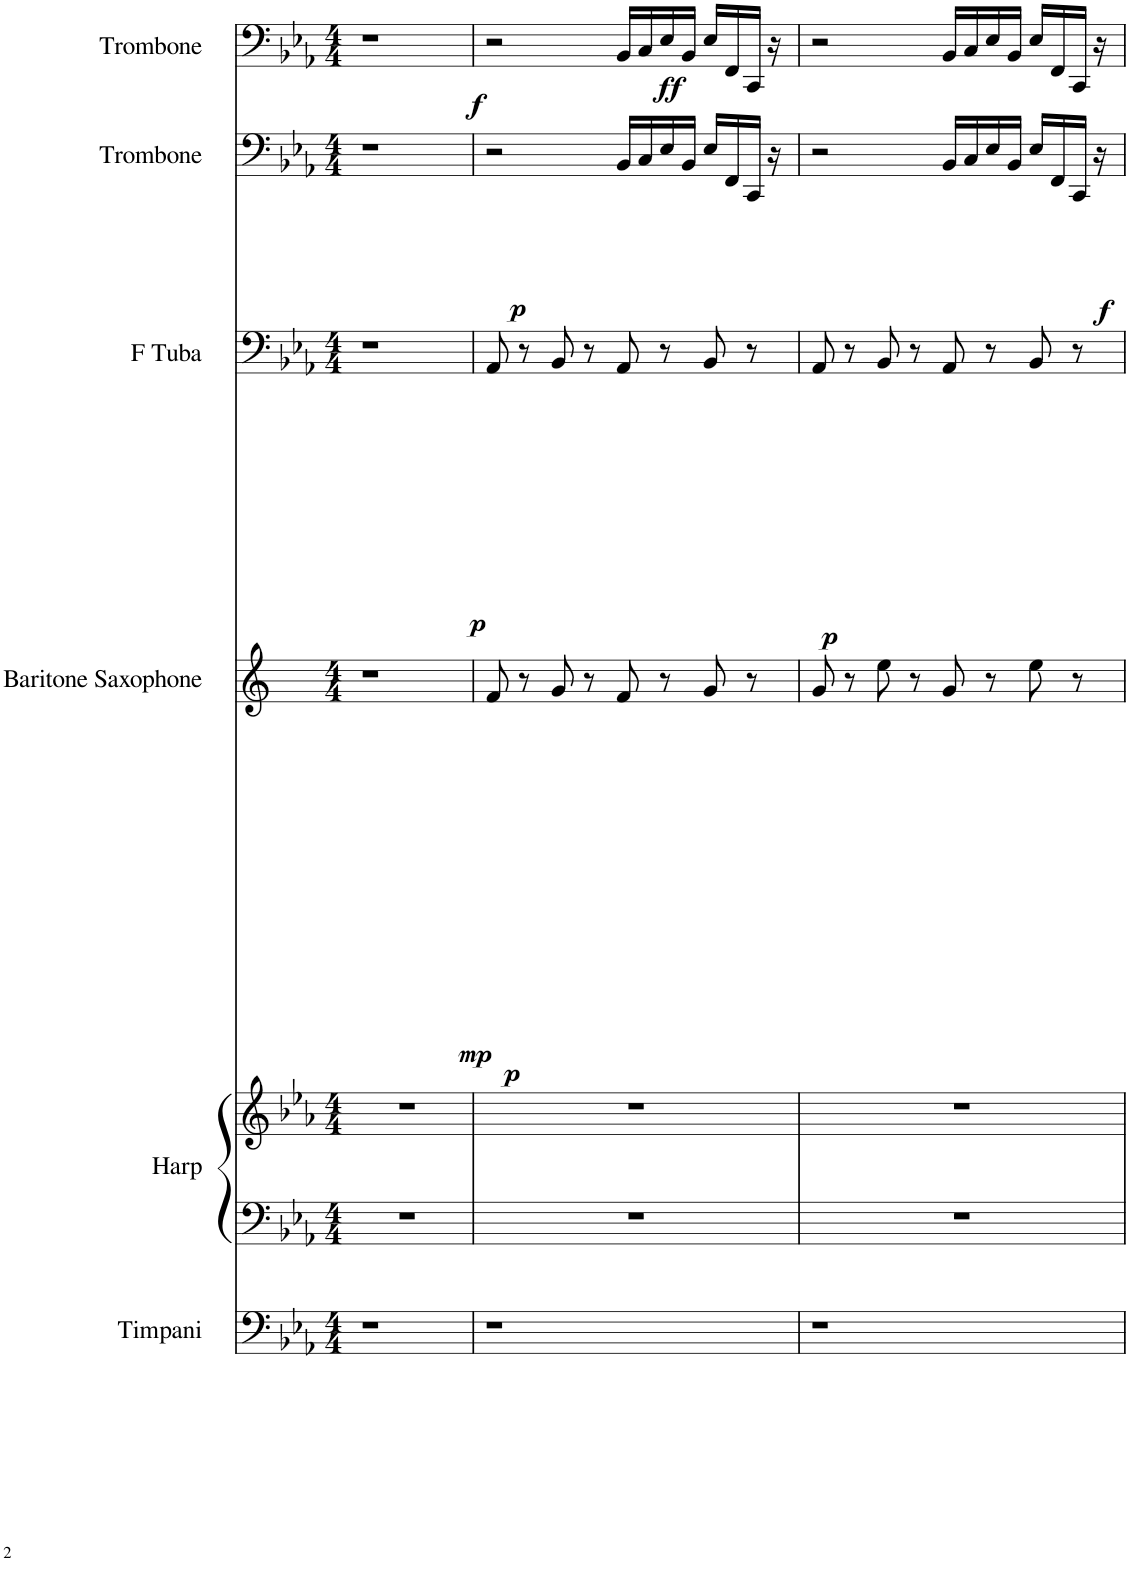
**kern	**dynam	**kern	**kern	**kern	**dynam	**kern	**dynam	**kern	**dynam	**kern	**dynam
*part6	*part6	*part5	*part5	*part4	*part4	*part3	*part3	*part2	*part2	*part1	*part1
*staff7	*staff7	*staff6	*staff5	*staff4	*staff4	*staff3	*staff3	*staff2	*staff2	*staff1	*staff1
*I"Timpani	*	*I"Harp	*	*I"Baritone Saxophone	*	*I"F Tuba	*	*I"Trombone	*	*I"Trombone	*
*I'Timp.	*	*I'Hrp.	*	*I'Bar. Sax.	*	*I'F Tu.	*	*I'Trb.	*	*I'Trb.	*
*clefF4	*	*clefF4	*clefG2	*clefG2	*	*clefF4	*	*clefF4	*	*clefF4	*
*	*	*	*	*Trd12c21	*	*	*	*	*	*	*
*k[b-e-a-]	*	*k[b-e-a-]	*k[b-e-a-]	*k[]	*	*k[b-e-a-]	*	*k[b-e-a-]	*	*k[b-e-a-]	*
*M4/4	*	*M4/4	*M4/4	*M4/4	*	*M4/4	*	*M4/4	*	*M4/4	*
=1	=1	=1	=1	=1	=1	=1	=1	=1	=1	=1	=1
!	!LO:DY:b	!	!	!	!LO:DY:b	!	!LO:DY:b	!	!	!	!LO:DY:b
*	*	*	*	*	*	*	*	*^	*	*^	*
1r	mp	1r	1r	1r	mp	1r	p	1r	4ryy	.	1r	2...ryy	f
!	!	!	!	!	!	!	!	!	!	!LO:DY:b	!	!	!
.	.	.	.	.	.	.	.	.	2.ryy	p	.	.	.
!	!	!	!	!	!	!	!	!	!	!	!	!	!LO:DY:b
.	.	.	.	.	.	.	.	.	.	.	.	16ryy	ff
=2	=2	=2	=2	=2	=2	=2	=2	=2	=2	=2	=2	=2	=2
!	!	!	!	!	!LO:DY:b	!	!	!	!	!	!	!	!
*	*	*	*	*	*	*	*	*v	*v	*	*	*	*
*	*	*	*	*	*	*	*	*	*	*v	*v	*
1r	.	1r	1r	8f/	p	8AA-/	.	2r	.	2r	.
.	.	.	.	8r	.	8r	.	.	.	.	.
.	.	.	.	8g/	.	8BB-/	.	.	.	.	.
.	.	.	.	8r	.	8r	.	.	.	.	.
.	.	.	.	8f/	.	8AA-/	.	16BB-/LL	.	16BB-/LL	.
.	.	.	.	.	.	.	.	16C/	.	16C/	.
.	.	.	.	8r	.	8r	.	16E-/	.	16E-/	.
.	.	.	.	.	.	.	.	16BB-/JJ	.	16BB-/JJ	.
.	.	.	.	8g/	.	8BB-/	.	16E-/LL	.	16E-/LL	.
.	.	.	.	.	.	.	.	16FF/	.	16FF/	.
.	.	.	.	8r	.	8r	.	16CC/JJ	.	16CC/JJ	.
.	.	.	.	.	.	.	.	16r	.	16r	.
=3	=3	=3	=3	=3	=3	=3	=3	=3	=3	=3	=3
!	!	!	!	!	!	!	!LO:DY:b	!	!	!	!
1r	.	1r	1r	8g/	.	8AA-/	p	2r	.	2r	.
.	.	.	.	8r	.	8r	.	.	.	.	.
.	.	.	.	8ee\	.	8BB-/	.	.	.	.	.
.	.	.	.	8r	.	8r	.	.	.	.	.
!	!	!	!	!	!	!	!	!	!LO:DY:b	!	!
.	.	.	.	8g/	.	8AA-/	.	16BB-/LL	f	16BB-/LL	.
.	.	.	.	.	.	.	.	16C/	.	16C/	.
.	.	.	.	8r	.	8r	.	16E-/	.	16E-/	.
.	.	.	.	.	.	.	.	16BB-/JJ	.	16BB-/JJ	.
.	.	.	.	8ee\	.	8BB-/	.	16E-/LL	.	16E-/LL	.
.	.	.	.	.	.	.	.	16FF/	.	16FF/	.
.	.	.	.	8r	.	8r	.	16CC/JJ	.	16CC/JJ	.
.	.	.	.	.	.	.	.	16r	.	16r	.
=	=	=	=	=	=	=	=	=	=	=	=
*-	*-	*-	*-	*-	*-	*-	*-	*-	*-	*-	*-
